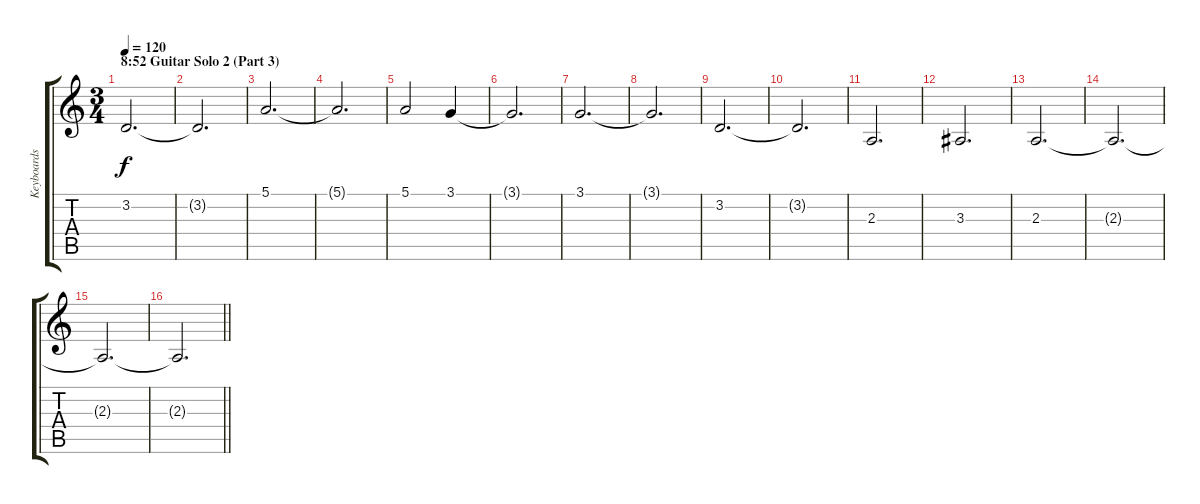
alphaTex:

\track ("Keyboards 2" "Keyboards ") {instrument pad2warm}
\staff {score tabs}
\tuning (E4 B3 G3 D3 A2 E2) {hide}
\ts (3 4)
\section ("" "8:52 Guitar Solo 2 (Part 3)")
\tempo 120
\clef g2
\ks c
3.2.2{d dy f volume 7} |
3.2{t}.2{d} |
5.1.2{d} |
5.1{t}.2{d} |
5.1.2 3.1.4 |
3.1{t}.2{d} |
3.1.2{d} |
3.1{t}.2{d} |
3.2.2{d} |
3.2{t}.2{d} |
2.3.2{d} |
3.3.2{d} |
2.3.2{d} |
2.3{t}.2{d} |
2.3{t}.2{d} |
\barLineRight lightlight
2.3{t}.2{d}
